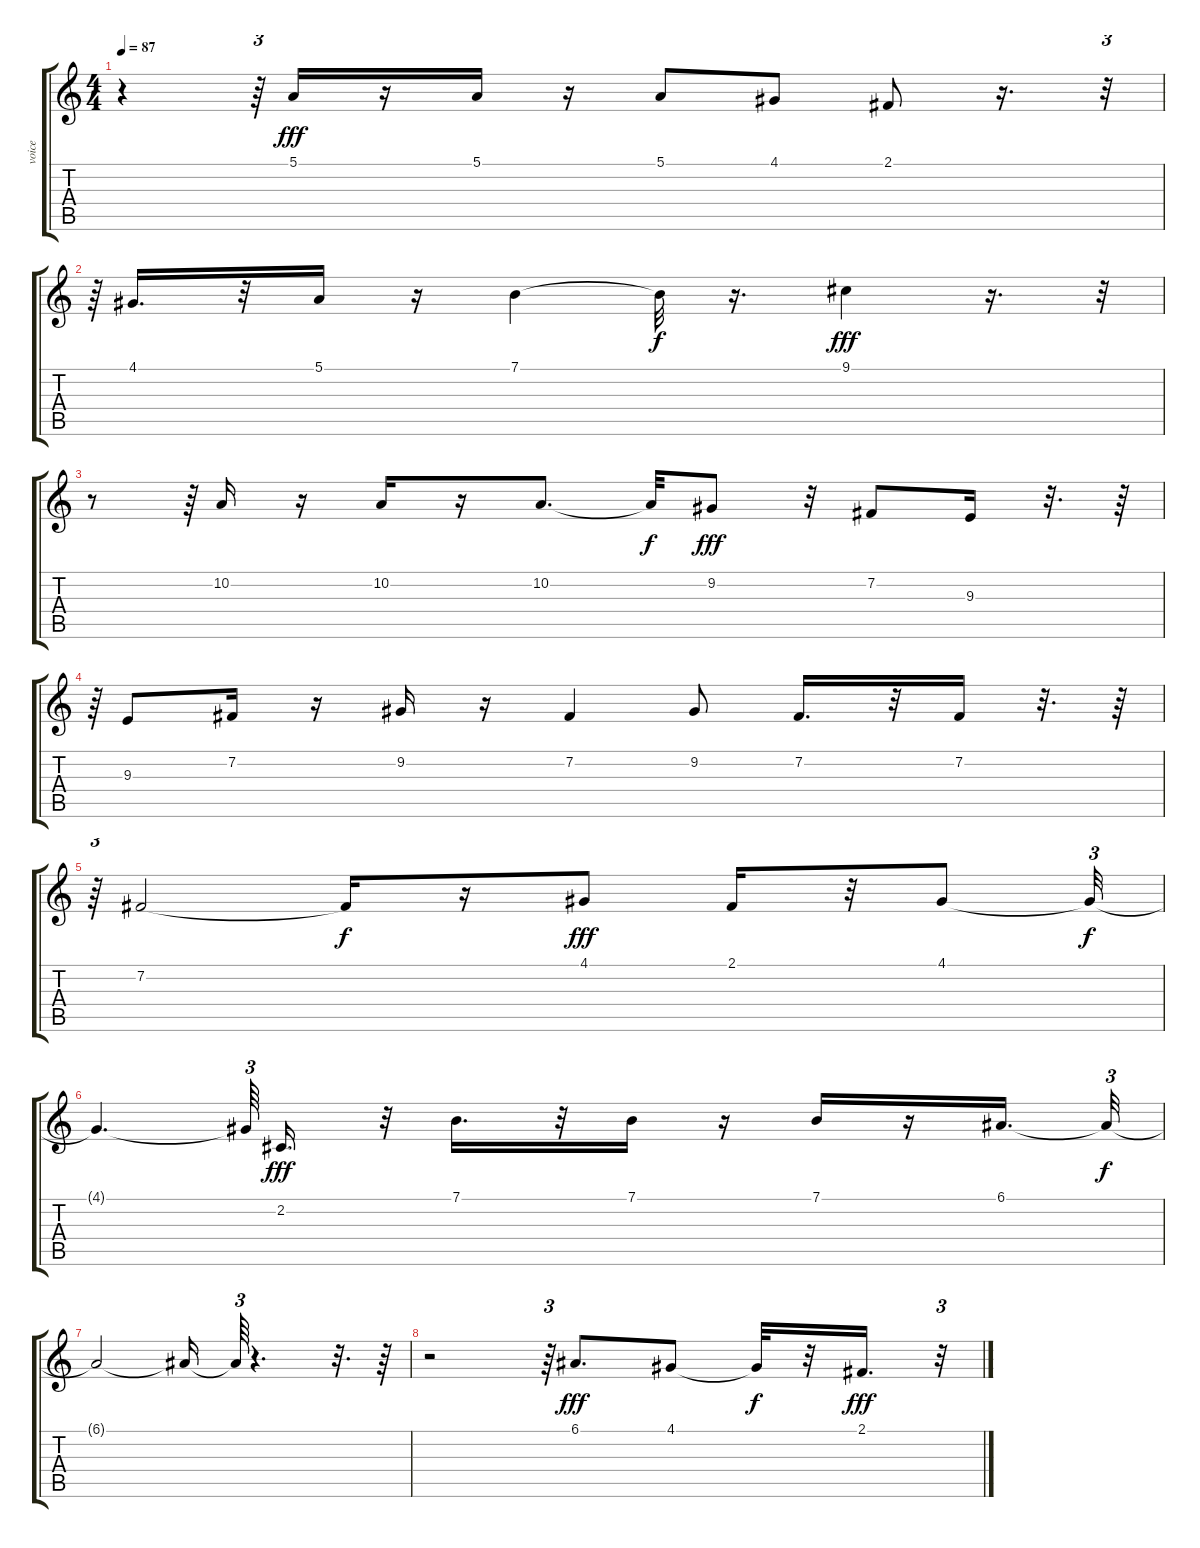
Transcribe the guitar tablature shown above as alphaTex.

\track ("voice" "voice") {instrument synthvoice}
\staff {score tabs}
\tuning (E4 B3 G3 D3 A2 E2) {hide}
\ts (4 4)
\tempo 87
\clef g2
\ks c
r.4{dy f} r.64{tu (3 2)} 5.1.16{dy fff} r.16 5.1.16 r.16 5.1.8 4.1.8 2.1.8 r.16{d} r.32{tu (3 2)} |
r.64{tu (3 2)} 4.1.16{d} r.32 5.1.16 r.16 7.1.4 7.1{t}.32{dy f} r.16{d} 9.1.4{dy fff} r.16{d} r.32{tu (3 2)} |
r.8 r.64{tu (3 2)} 10.2.16 r.16 10.2.16 r.16 10.2.8{d} 10.2{t}.32{dy f} 9.2.8{dy fff} r.32 7.2.8 9.3.16 r.32{d} r.64 |
r.64{tu (3 2)} 9.3.8 7.2.16 r.16 9.2.16 r.16 7.2.4 9.2.8 7.2.16{d} r.32 7.2.16 r.32{d} r.64 |
r.64{tu (3 2)} 7.2.2 7.2{t}.16{dy f} r.16 4.1.8{dy fff} 2.1.16 r.32 4.1.8 4.1{t}.32{tu (3 2) dy f} |
4.1{t}.4{d} 4.1{t}.64{tu (3 2)} 2.2.16{d dy fff} r.32 7.1.16{d} r.32 7.1.16 r.16 7.1.16 r.16 6.1.16{d} 6.1{t}.32{tu (3 2) dy f} |
6.1{t}.2 6.1{t}.16 6.1{t}.64{tu (3 2)} r.4{d} r.32{d} r.64 |
r.2 r.64{tu (3 2)} 6.1.8{d dy fff} 4.1.8 4.1{t}.32{dy f} r.32 2.1.16{d dy fff} r.32{tu (3 2)}
